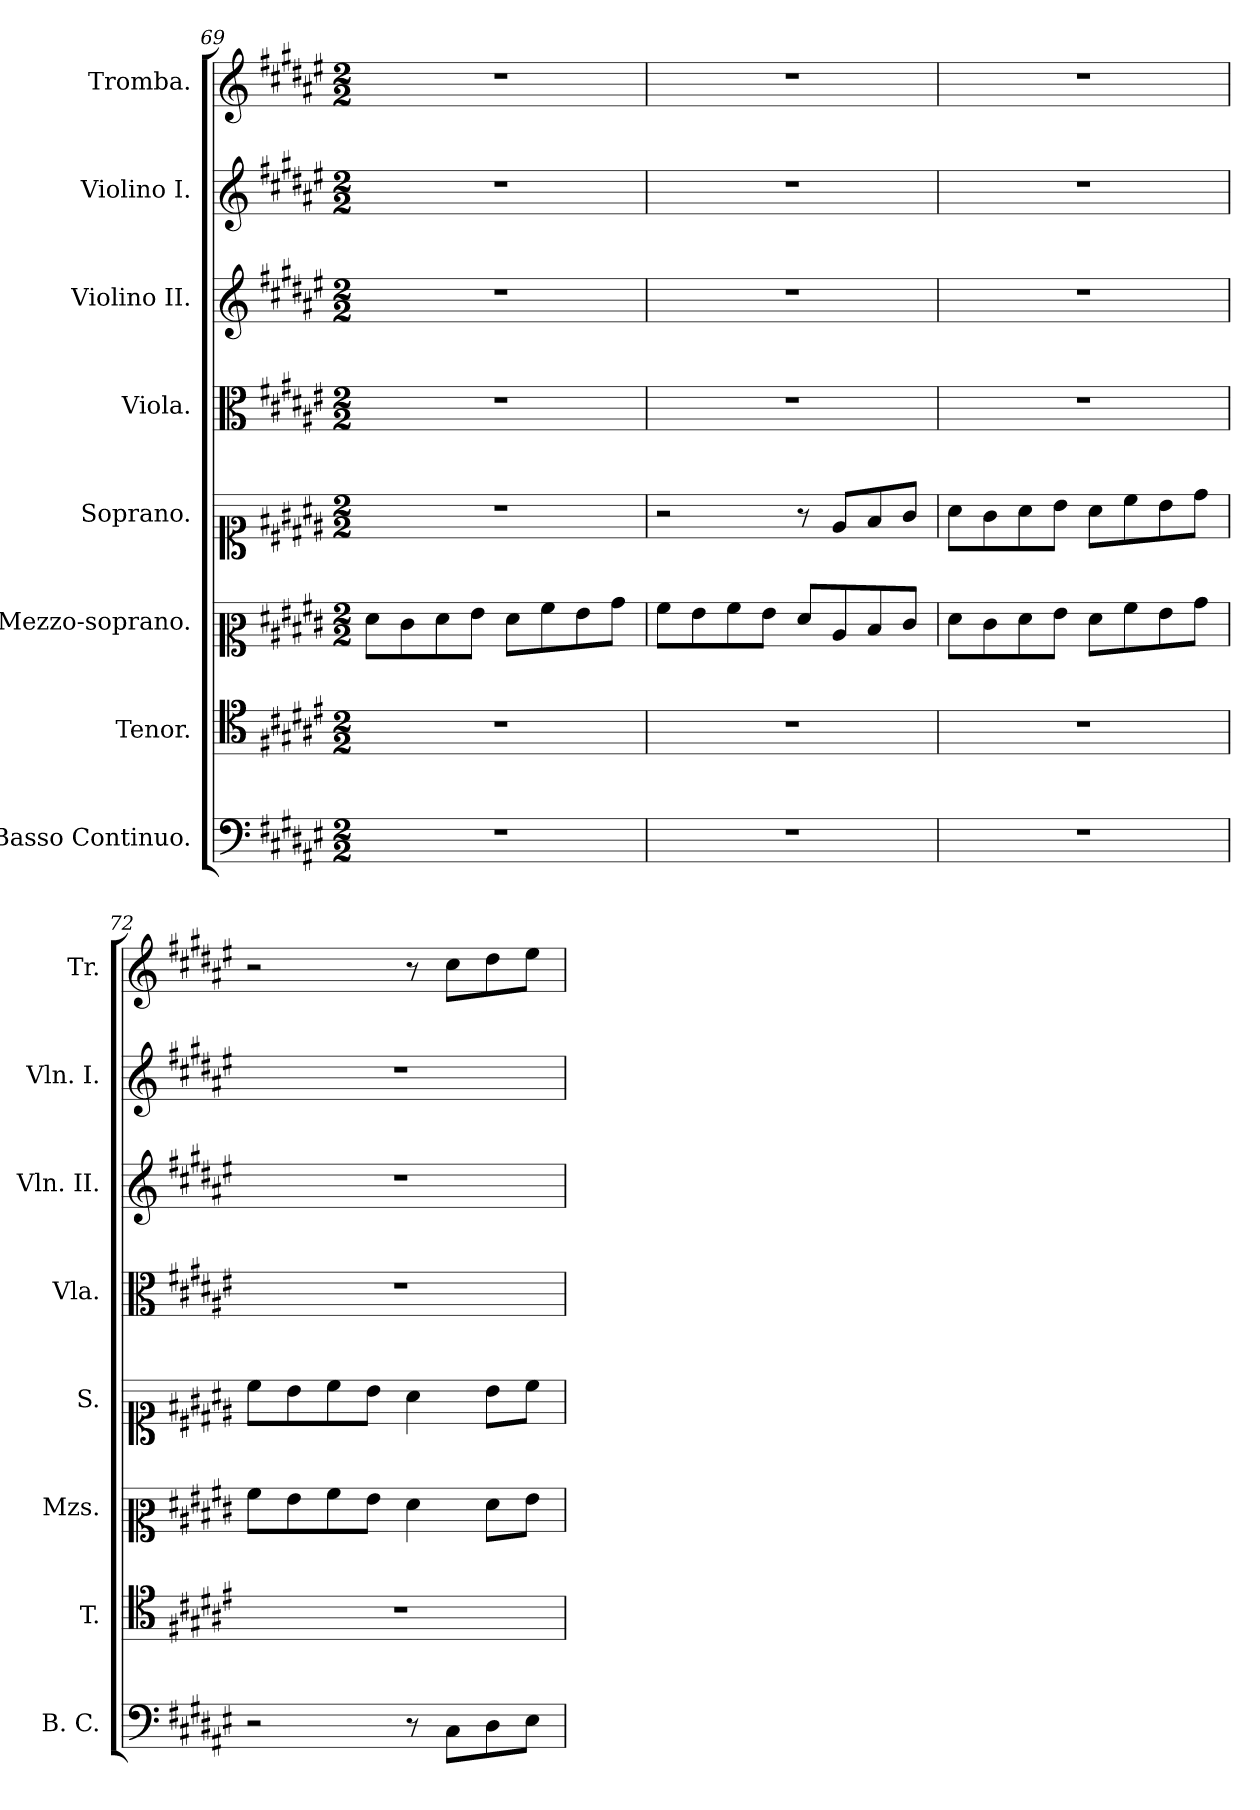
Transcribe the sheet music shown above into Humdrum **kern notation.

**kern	**kern	**kern	**kern	**kern	**kern	**kern	**kern
*part8	*part7	*part6	*part5	*part4	*part3	*part2	*part1
*staff8	*staff7	*staff6	*staff5	*staff4	*staff3	*staff2	*staff1
*I"Basso Continuo.	*I"Tenor.	*I"Mezzo-soprano.	*I"Soprano.	*I"Viola.	*I"Violino II.	*I"Violino I.	*I"Tromba.
*I'B. C.	*I'T.	*I'Mzs.	*I'S.	*I'Vla.	*I'Vln. II.	*I'Vln. I.	*I'Tr.
*clefF4	*clefC4	*clefC2	*clefC1	*clefC3	*clefG2	*clefG2	*clefG2
*k[f#c#g#d#a#e#]	*k[f#c#g#d#a#e#]	*k[f#c#g#d#a#e#]	*k[f#c#g#d#a#e#]	*k[f#c#g#d#a#e#]	*k[f#c#g#d#a#e#]	*k[f#c#g#d#a#e#]	*k[f#c#g#d#a#e#]
*M2/2	*M2/2	*M2/2	*M2/2	*M2/2	*M2/2	*M2/2	*M2/2
=69	=69	=69	=69	=69	=69	=69	=69
1r	1r	8f#\L	1r	1r	1r	1r	1r
.	.	8e#\	.	.	.	.	.
.	.	8f#\	.	.	.	.	.
.	.	8g#\J	.	.	.	.	.
.	.	8f#\L	.	.	.	.	.
.	.	8a#\	.	.	.	.	.
.	.	8g#\	.	.	.	.	.
.	.	8b\J	.	.	.	.	.
=70	=70	=70	=70	=70	=70	=70	=70
1r	1r	8a#\L	2r	1r	1r	1r	1r
.	.	8g#\	.	.	.	.	.
.	.	8a#\	.	.	.	.	.
.	.	8g#\J	.	.	.	.	.
.	.	8f#/L	8r	.	.	.	.
.	.	8c#/	8e#/L	.	.	.	.
.	.	8d#/	8f#/	.	.	.	.
.	.	8e#/J	8g#/J	.	.	.	.
=71	=71	=71	=71	=71	=71	=71	=71
1r	1r	8f#\L	8a#\L	1r	1r	1r	1r
.	.	8e#\	8g#\	.	.	.	.
.	.	8f#\	8a#\	.	.	.	.
.	.	8g#\J	8b\J	.	.	.	.
.	.	8f#\L	8a#\L	.	.	.	.
.	.	8a#\	8cc#\	.	.	.	.
.	.	8g#\	8b\	.	.	.	.
.	.	8b\J	8dd#\J	.	.	.	.
=72	=72	=72	=72	=72	=72	=72	=72
2r	1r	8a#\L	8cc#\L	1r	1r	1r	2r
.	.	8g#\	8b\	.	.	.	.
.	.	8a#\	8cc#\	.	.	.	.
.	.	8g#\J	8b\J	.	.	.	.
8r	.	4f#\	4a#\	.	.	.	8r
8C#\L	.	.	.	.	.	.	8cc#\L
8D#\	.	8f#\L	8b\L	.	.	.	8dd#\
8E#\J	.	8g#\J	8cc#\J	.	.	.	8ee#\J
=	=	=	=	=	=	=	=
*-	*-	*-	*-	*-	*-	*-	*-
